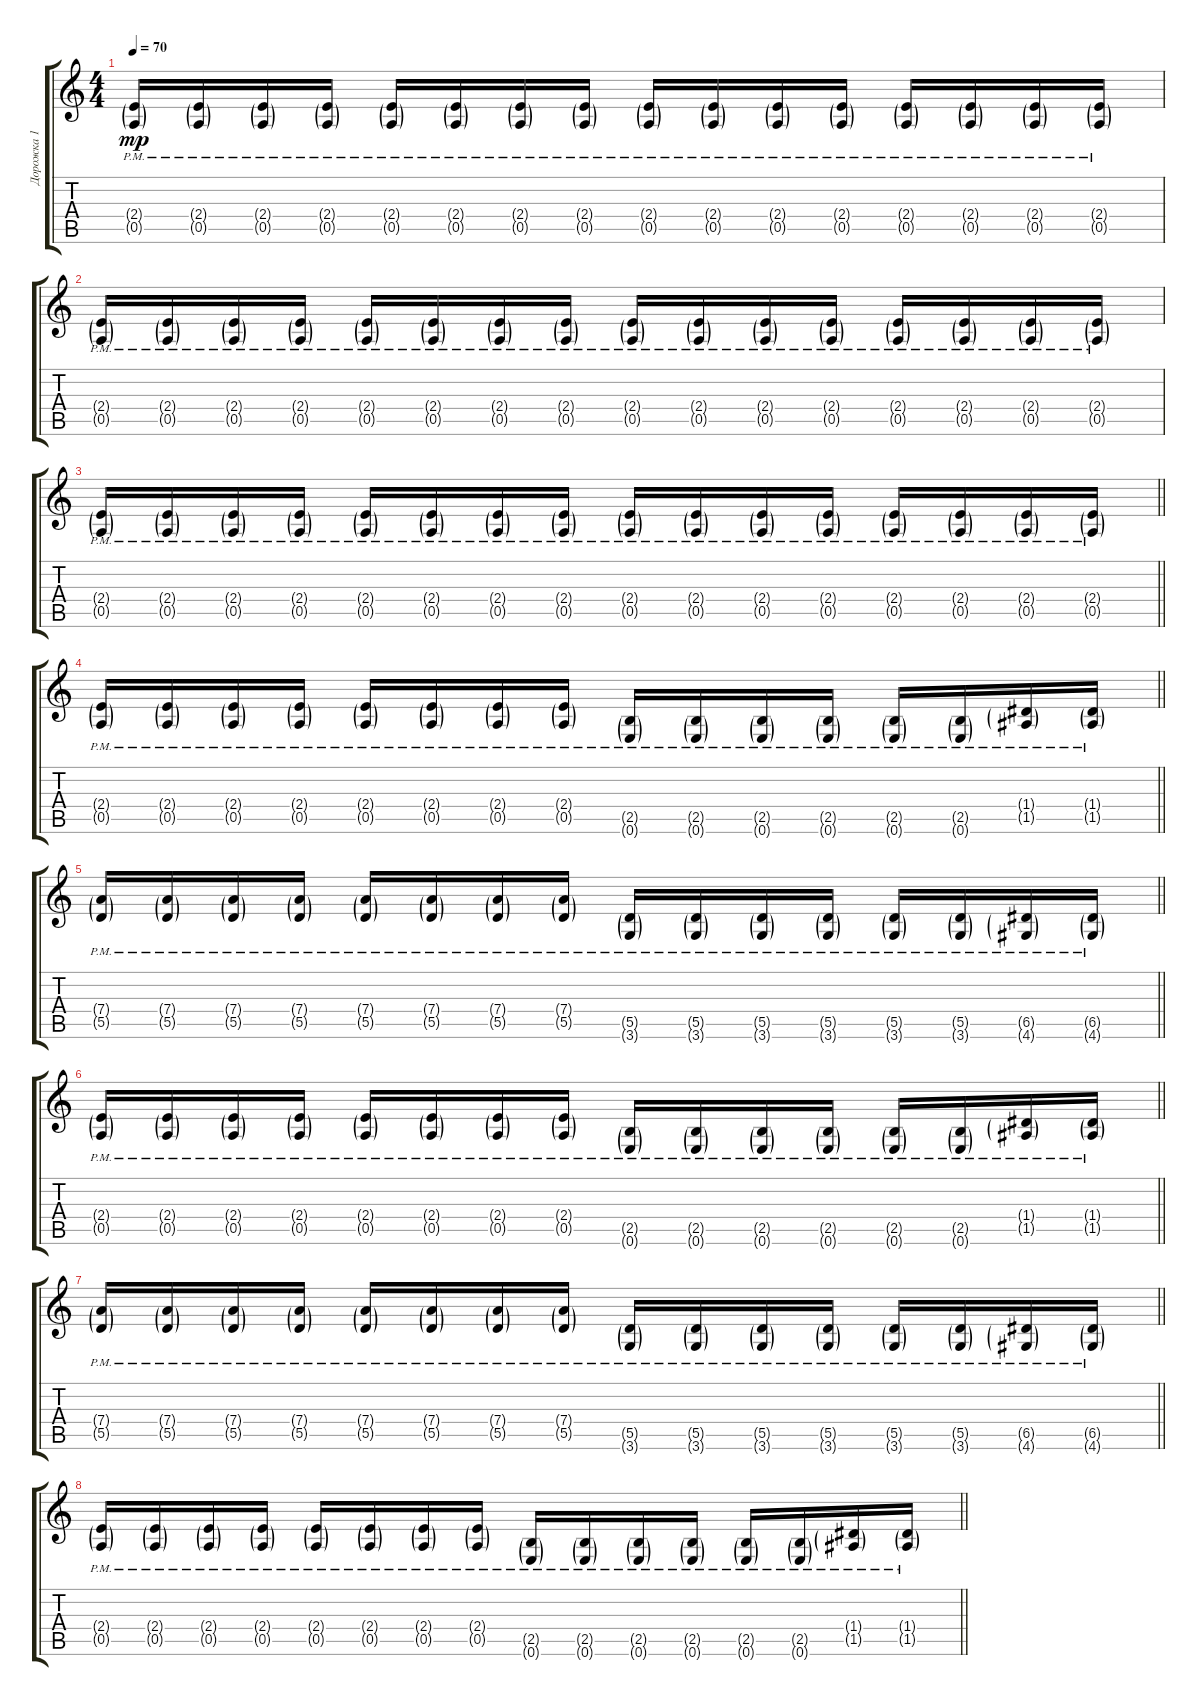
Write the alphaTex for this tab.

\track ("Дорожка 1" "Дорожка 1") {instrument electricguitarclean}
\staff {score tabs}
\tuning (E4 B3 G3 D3 A2 E2) {hide}
\ts (4 4)
\tempo 70
\clef g2
\ks c
(2.4{g pm} 0.5{g pm}).16{dy mp} (2.4{g pm} 0.5{g pm}).16 (2.4{g pm} 0.5{g pm}).16 (2.4{g pm} 0.5{g pm}).16 (2.4{g pm} 0.5{g pm}).16 (2.4{g pm} 0.5{g pm}).16 (2.4{g pm} 0.5{g pm}).16 (2.4{g pm} 0.5{g pm}).16 (2.4{g pm} 0.5{g pm}).16 (2.4{g pm} 0.5{g pm}).16 (2.4{g pm} 0.5{g pm}).16 (2.4{g pm} 0.5{g pm}).16 (2.4{g pm} 0.5{g pm}).16 (2.4{g pm} 0.5{g pm}).16 (2.4{g pm} 0.5{g pm}).16 (2.4{g pm} 0.5{g pm}).16 |
(2.4{g pm} 0.5{g pm}).16 (2.4{g pm} 0.5{g pm}).16 (2.4{g pm} 0.5{g pm}).16 (2.4{g pm} 0.5{g pm}).16 (2.4{g pm} 0.5{g pm}).16 (2.4{g pm} 0.5{g pm}).16 (2.4{g pm} 0.5{g pm}).16 (2.4{g pm} 0.5{g pm}).16 (2.4{g pm} 0.5{g pm}).16 (2.4{g pm} 0.5{g pm}).16 (2.4{g pm} 0.5{g pm}).16 (2.4{g pm} 0.5{g pm}).16 (2.4{g pm} 0.5{g pm}).16 (2.4{g pm} 0.5{g pm}).16 (2.4{g pm} 0.5{g pm}).16 (2.4{g pm} 0.5{g pm}).16 |
\barLineRight lightlight
(2.4{g pm} 0.5{g pm}).16 (2.4{g pm} 0.5{g pm}).16 (2.4{g pm} 0.5{g pm}).16 (2.4{g pm} 0.5{g pm}).16 (2.4{g pm} 0.5{g pm}).16 (2.4{g pm} 0.5{g pm}).16 (2.4{g pm} 0.5{g pm}).16 (2.4{g pm} 0.5{g pm}).16 (2.4{g pm} 0.5{g pm}).16 (2.4{g pm} 0.5{g pm}).16 (2.4{g pm} 0.5{g pm}).16 (2.4{g pm} 0.5{g pm}).16 (2.4{g pm} 0.5{g pm}).16 (2.4{g pm} 0.5{g pm}).16 (2.4{g pm} 0.5{g pm}).16 (2.4{g pm} 0.5{g pm}).16 |
\barLineRight lightlight
(2.4{g pm} 0.5{g pm}).16 (2.4{g pm} 0.5{g pm}).16 (2.4{g pm} 0.5{g pm}).16 (2.4{g pm} 0.5{g pm}).16 (2.4{g pm} 0.5{g pm}).16 (2.4{g pm} 0.5{g pm}).16 (2.4{g pm} 0.5{g pm}).16 (2.4{g pm} 0.5{g pm}).16 (2.5{g pm} 0.6{g pm}).16 (2.5{g pm} 0.6{g pm}).16 (2.5{g pm} 0.6{g pm}).16 (2.5{g pm} 0.6{g pm}).16 (2.5{g pm} 0.6{g pm}).16 (2.5{g pm} 0.6{g pm}).16 (1.4{g pm} 1.5{g pm}).16 (1.4{g pm} 1.5{g pm}).16 |
\barLineRight lightlight
(7.4{g pm} 5.5{g pm}).16 (7.4{g pm} 5.5{g pm}).16 (7.4{g pm} 5.5{g pm}).16 (7.4{g pm} 5.5{g pm}).16 (7.4{g pm} 5.5{g pm}).16 (7.4{g pm} 5.5{g pm}).16 (7.4{g pm} 5.5{g pm}).16 (7.4{g pm} 5.5{g pm}).16 (5.5{g pm} 3.6{g pm}).16 (5.5{g pm} 3.6{g pm}).16 (5.5{g pm} 3.6{g pm}).16 (5.5{g pm} 3.6{g pm}).16 (5.5{g pm} 3.6{g pm}).16 (5.5{g pm} 3.6{g pm}).16 (6.5{g pm} 4.6{g pm}).16 (6.5{g pm} 4.6{g pm}).16 |
\barLineRight lightlight
(2.4{g pm} 0.5{g pm}).16 (2.4{g pm} 0.5{g pm}).16 (2.4{g pm} 0.5{g pm}).16 (2.4{g pm} 0.5{g pm}).16 (2.4{g pm} 0.5{g pm}).16 (2.4{g pm} 0.5{g pm}).16 (2.4{g pm} 0.5{g pm}).16 (2.4{g pm} 0.5{g pm}).16 (2.5{g pm} 0.6{g pm}).16 (2.5{g pm} 0.6{g pm}).16 (2.5{g pm} 0.6{g pm}).16 (2.5{g pm} 0.6{g pm}).16 (2.5{g pm} 0.6{g pm}).16 (2.5{g pm} 0.6{g pm}).16 (1.4{g pm} 1.5{g pm}).16 (1.4{g pm} 1.5{g pm}).16 |
\barLineRight lightlight
(7.4{g pm} 5.5{g pm}).16 (7.4{g pm} 5.5{g pm}).16 (7.4{g pm} 5.5{g pm}).16 (7.4{g pm} 5.5{g pm}).16 (7.4{g pm} 5.5{g pm}).16 (7.4{g pm} 5.5{g pm}).16 (7.4{g pm} 5.5{g pm}).16 (7.4{g pm} 5.5{g pm}).16 (5.5{g pm} 3.6{g pm}).16 (5.5{g pm} 3.6{g pm}).16 (5.5{g pm} 3.6{g pm}).16 (5.5{g pm} 3.6{g pm}).16 (5.5{g pm} 3.6{g pm}).16 (5.5{g pm} 3.6{g pm}).16 (6.5{g pm} 4.6{g pm}).16 (6.5{g pm} 4.6{g pm}).16 |
\barLineRight lightlight
(2.4{g pm} 0.5{g pm}).16 (2.4{g pm} 0.5{g pm}).16 (2.4{g pm} 0.5{g pm}).16 (2.4{g pm} 0.5{g pm}).16 (2.4{g pm} 0.5{g pm}).16 (2.4{g pm} 0.5{g pm}).16 (2.4{g pm} 0.5{g pm}).16 (2.4{g pm} 0.5{g pm}).16 (2.5{g pm} 0.6{g pm}).16 (2.5{g pm} 0.6{g pm}).16 (2.5{g pm} 0.6{g pm}).16 (2.5{g pm} 0.6{g pm}).16 (2.5{g pm} 0.6{g pm}).16 (2.5{g pm} 0.6{g pm}).16 (1.4{g pm} 1.5{g pm}).16 (1.4{g pm} 1.5{g pm}).16
